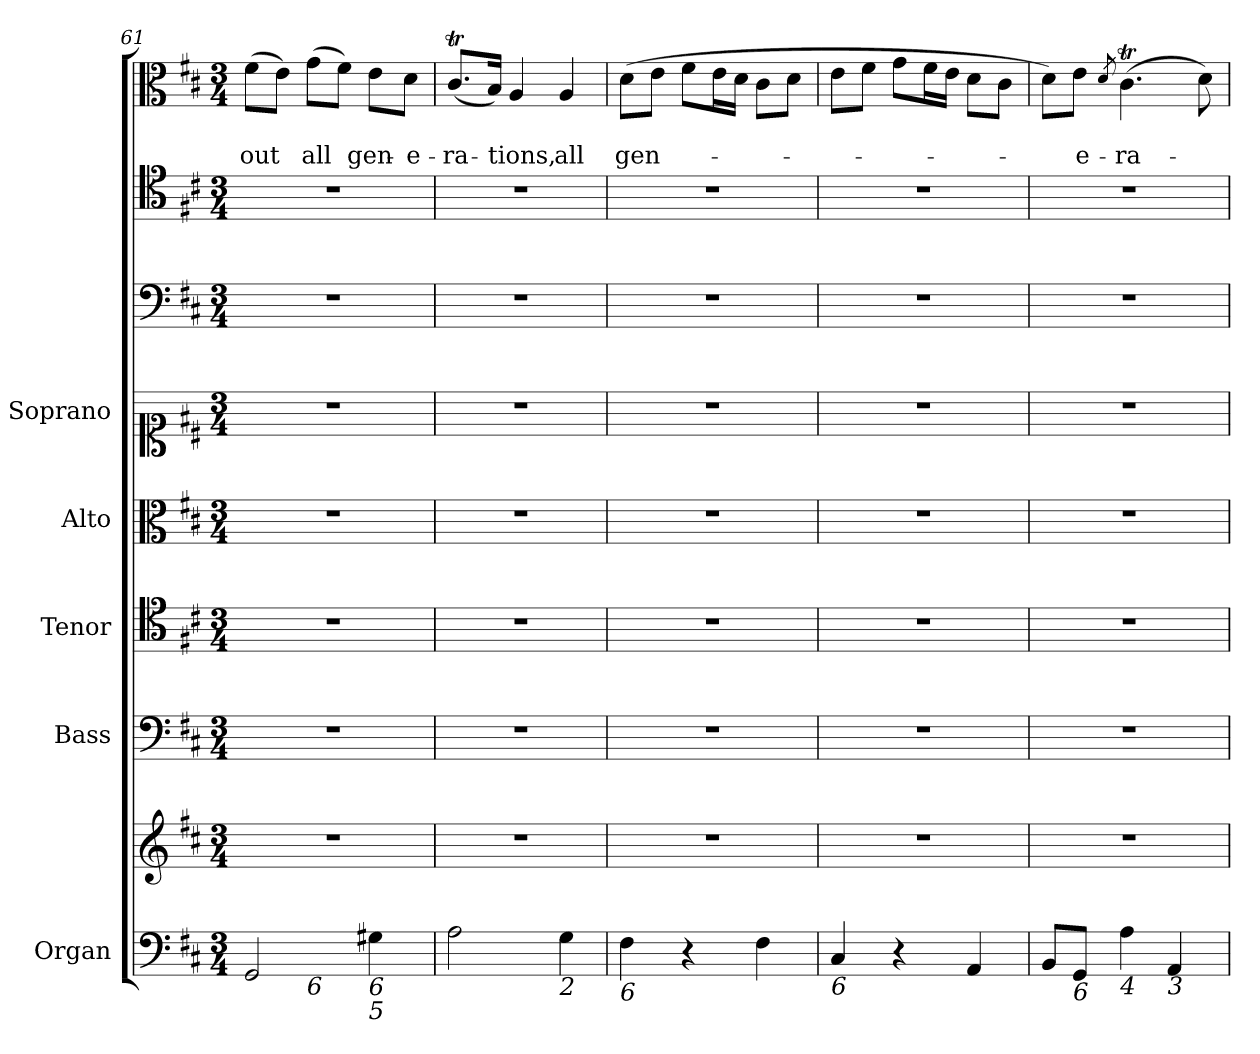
**kern	**kern	**kern	**kern	**kern	**kern	**kern	**kern	**kern	**text	**text
*part8	*part8	*part7	*part6	*part5	*part4	*part3	*part2	*part1	*part1	*part1
*staff9	*staff8	*staff7	*staff6	*staff5	*staff4	*staff3	*staff2	*staff1	*staff1	*staff1
*I"Organ	*	*I"Bass	*I"Tenor	*I"Alto	*I"Soprano	*	*	*	*	*
*I'Org.	*	*I'B	*I'T	*I'A	*I'S	*	*	*	*	*
!!LO:LB:g=z
*clefF4	*clefG2	*clefF4	*clefC4	*clefC3	*clefC1	*clefF4	*clefC4	*clefC3	*	*
*k[f#c#]	*k[f#c#]	*k[f#c#]	*k[f#c#]	*k[f#c#]	*k[f#c#]	*k[f#c#]	*k[f#c#]	*k[f#c#]	*	*
*D:	*D:	*D:	*D:	*D:	*D:	*D:	*D:	*D:	*	*
*M3/4	*M3/4	*M3/4	*M3/4	*M3/4	*M3/4	*M3/4	*M3/4	*M3/4	*	*
=61	=61	=61	=61	=61	=61	=61	=61	=61	=61	=61
!LO:TX:b:i:t=7	!	!	!	!	!	!	!	!	!	!
!	!	!	!	!	!	!	!	!	!	!LO:LY:b
*^	*	*	*	*	*	*	*	*	*	*
2GG/	4ryy	2.r	2.r	2.r	2.r	2.r	2.r	2.r	(>8f#\L	.	-out
.	.	.	.	.	.	.	.	.	8e\J)	.	.
!	!LO:TX:b:i:t=6	!	!	!	!	!	!	!	!	!	!
!	!	!	!	!	!	!	!	!	!	!	!LO:LY:b
.	2ryy	.	.	.	.	.	.	.	(>8g\L	.	all
.	.	.	.	.	.	.	.	.	8f#\J)	.	.
!LO:TX:b:i:t=6	!	!	!	!	!	!	!	!	!	!	!
!LO:TX:b:i:t=5	!	!	!	!	!	!	!	!	!	!	!
!	!	!	!	!	!	!	!	!	!	!	!LO:LY:b
4G#X\	.	.	.	.	.	.	.	.	8e\L	.	gen-
!	!	!	!	!	!	!	!	!	!	!	!LO:LY:b
.	.	.	.	.	.	.	.	.	8d\J	.	-e-
=62	=62	=62	=62	=62	=62	=62	=62	=62	=62	=62	=62
!	!	!	!	!	!	!	!	!	!	!	!LO:LY:b
*v	*v	*	*	*	*	*	*	*	*	*	*
2A\	2.r	2.r	2.r	2.r	2.r	2.r	2.r	(<8.c#t/L	.	-ra-
.	.	.	.	.	.	.	.	16B/Jk)	.	.
!	!	!	!	!	!	!	!	!	!	!LO:LY:b
.	.	.	.	.	.	.	.	4A/	.	-tions,
!LO:TX:b:i:t=2	!	!	!	!	!	!	!	!	!	!
!	!	!	!	!	!	!	!	!	!	!LO:LY:b
4G\	.	.	.	.	.	.	.	4A/	.	all
=63	=63	=63	=63	=63	=63	=63	=63	=63	=63	=63
!LO:TX:b:i:t=6	!	!	!	!	!	!	!	!	!	!
!	!	!	!	!	!	!	!	!	!	!LO:LY:b
4F#\	2.r	2.r	2.r	2.r	2.r	2.r	2.r	(>8d\L	.	gen-
.	.	.	.	.	.	.	.	8e\J	.	.
4r	.	.	.	.	.	.	.	8f#\L	.	.
.	.	.	.	.	.	.	.	16e\L	.	.
.	.	.	.	.	.	.	.	16d\JJ	.	.
4F#\	.	.	.	.	.	.	.	8c#\L	.	.
.	.	.	.	.	.	.	.	8d\J	.	.
=64	=64	=64	=64	=64	=64	=64	=64	=64	=64	=64
!LO:TX:b:i:t=6	!	!	!	!	!	!	!	!	!	!
4C#/	2.r	2.r	2.r	2.r	2.r	2.r	2.r	8e\L	.	.
.	.	.	.	.	.	.	.	8f#\J	.	.
4r	.	.	.	.	.	.	.	8g\L	.	.
.	.	.	.	.	.	.	.	16f#\L	.	.
.	.	.	.	.	.	.	.	16e\JJ	.	.
4AA/	.	.	.	.	.	.	.	8d\L	.	.
.	.	.	.	.	.	.	.	8c#\J	.	.
=65	=65	=65	=65	=65	=65	=65	=65	=65	=65	=65
8BB/L	2.r	2.r	2.r	2.r	2.r	2.r	2.r	8d\L)	.	.
!LO:TX:b:i:t=6	!	!	!	!	!	!	!	!	!	!
!	!	!	!	!	!	!	!	!	!	!LO:LY:b
8GG/J	.	.	.	.	.	.	.	8e\J	.	-e-
.	.	.	.	.	.	.	.	8qd/	.	.
!LO:TX:b:i:t=4	!	!	!	!	!	!	!	!	!	!
!	!	!	!	!	!	!	!	!	!	!LO:LY:b
4A\	.	.	.	.	.	.	.	(>4.c#t\	.	-ra-
!LO:TX:b:i:t=3	!	!	!	!	!	!	!	!	!	!
4AA/	.	.	.	.	.	.	.	.	.	.
.	.	.	.	.	.	.	.	8d\)	.	.
=	=	=	=	=	=	=	=	=	=	=
*-	*-	*-	*-	*-	*-	*-	*-	*-	*-	*-
